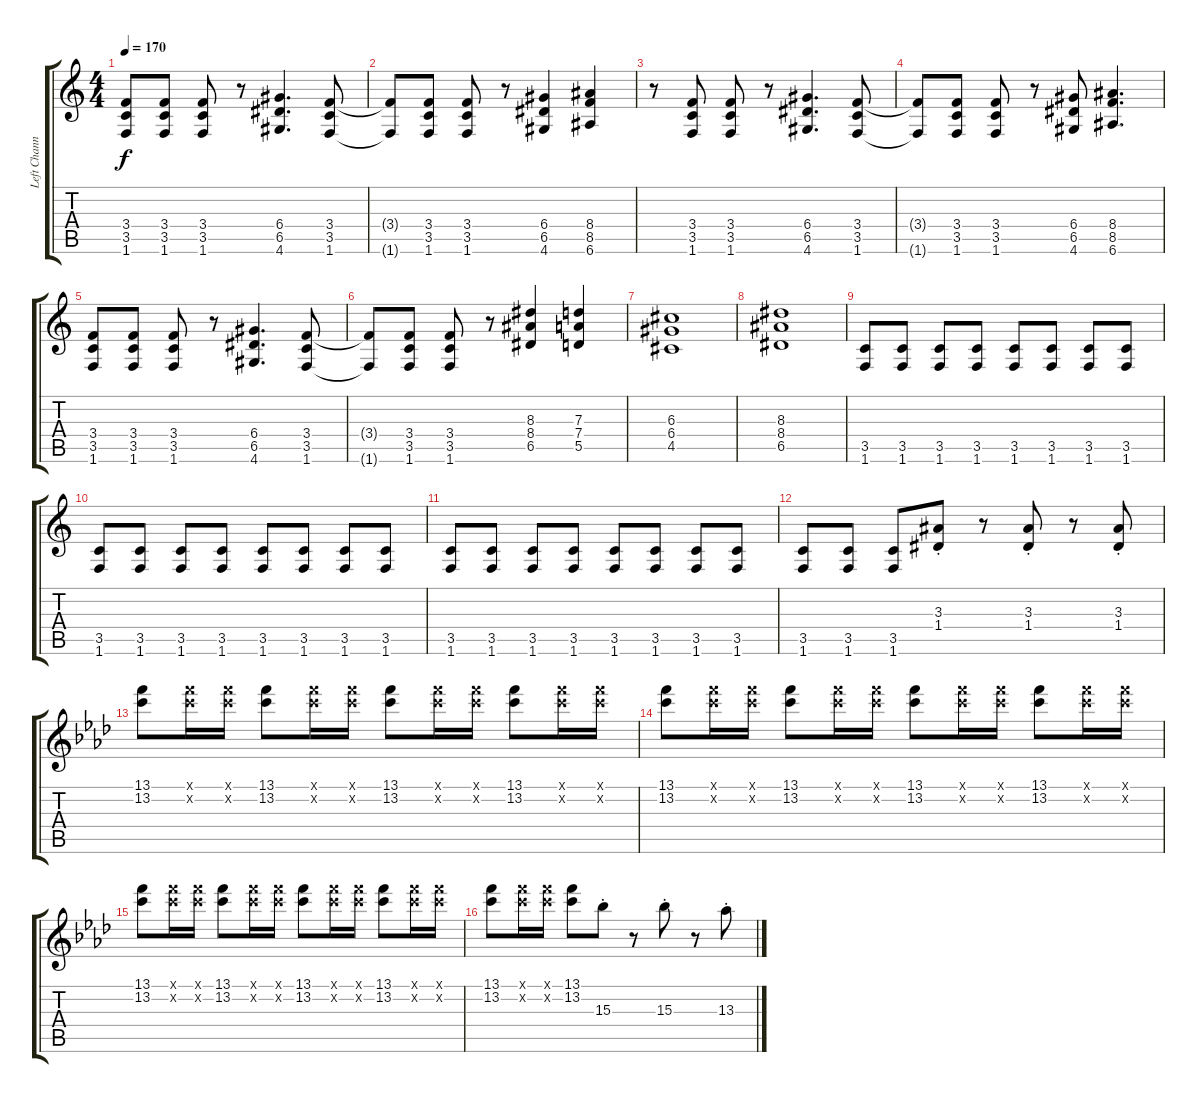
\track ("Left Channel" "Left Chann") {instrument distortionguitar}
\staff {score tabs}
\tuning (E4 B3 G3 D3 A2 E2) {hide}
\ts (4 4)
\tempo 170
\clef g2
\ks c
(3.4 3.5 1.6).8{dy f instrument distortionguitar} (3.4 3.5 1.6).8 (3.4 3.5 1.6).8 r.8 (6.4 6.5 4.6).4{d} (3.4 3.5 1.6).8 |
(3.4{t} 1.6{t}).8 (3.4 3.5 1.6).8 (3.4 3.5 1.6).8 r.8 (6.4 6.5 4.6).4 (8.4 8.5 6.6).4 |
r.8 (3.4 3.5 1.6).8 (3.4 3.5 1.6).8 r.8 (6.4 6.5 4.6).4{d} (3.4 3.5 1.6).8 |
(3.4{t} 1.6{t}).8 (3.4 3.5 1.6).8 (3.4 3.5 1.6).8 r.8 (6.4 6.5 4.6).8 (8.4 8.5 6.6).4{d} |
(3.4 3.5 1.6).8 (3.4 3.5 1.6).8 (3.4 3.5 1.6).8 r.8 (6.4 6.5 4.6).4{d} (3.4 3.5 1.6).8 |
(3.4{t} 1.6{t}).8 (3.4 3.5 1.6).8 (3.4 3.5 1.6).8 r.8 (8.3 8.4 6.5).4 (7.3 7.4 5.5).4 |
(6.3 6.4 4.5).1 |
(8.3 8.4 6.5).1 |
(3.5 1.6).8 (3.5 1.6).8 (3.5 1.6).8 (3.5 1.6).8 (3.5 1.6).8 (3.5 1.6).8 (3.5 1.6).8 (3.5 1.6).8 |
(3.5 1.6).8 (3.5 1.6).8 (3.5 1.6).8 (3.5 1.6).8 (3.5 1.6).8 (3.5 1.6).8 (3.5 1.6).8 (3.5 1.6).8 |
(3.5 1.6).8 (3.5 1.6).8 (3.5 1.6).8 (3.5 1.6).8 (3.5 1.6).8 (3.5 1.6).8 (3.5 1.6).8 (3.5 1.6).8 |
(3.5 1.6).8 (3.5 1.6).8 (3.5 1.6).8 (3.3{st} 1.4{st}).8 r.8 (3.3{st} 1.4{st}).8 r.8 (3.3{st} 1.4{st}).8 |
\ks ab
(13.1 13.2).8 (13.1{x} 13.2{x}).16 (13.1{x} 13.2{x}).16 (13.1 13.2).8 (13.1{x} 13.2{x}).16 (13.1{x} 13.2{x}).16 (13.1 13.2).8 (13.1{x} 13.2{x}).16 (13.1{x} 13.2{x}).16 (13.1 13.2).8 (13.1{x} 13.2{x}).16 (13.1{x} 13.2{x}).16 |
(13.1 13.2).8 (13.1{x} 13.2{x}).16 (13.1{x} 13.2{x}).16 (13.1 13.2).8 (13.1{x} 13.2{x}).16 (13.1{x} 13.2{x}).16 (13.1 13.2).8 (13.1{x} 13.2{x}).16 (13.1{x} 13.2{x}).16 (13.1 13.2).8 (13.1{x} 13.2{x}).16 (13.1{x} 13.2{x}).16 |
(13.1 13.2).8 (13.1{x} 13.2{x}).16 (13.1{x} 13.2{x}).16 (13.1 13.2).8 (13.1{x} 13.2{x}).16 (13.1{x} 13.2{x}).16 (13.1 13.2).8 (13.1{x} 13.2{x}).16 (13.1{x} 13.2{x}).16 (13.1 13.2).8 (13.1{x} 13.2{x}).16 (13.1{x} 13.2{x}).16 |
(13.1 13.2).8 (13.1{x} 13.2{x}).16 (13.1{x} 13.2{x}).16 (13.1 13.2).8 15.3{st}.8 r.8 15.3{st}.8 r.8 13.3{st}.8
